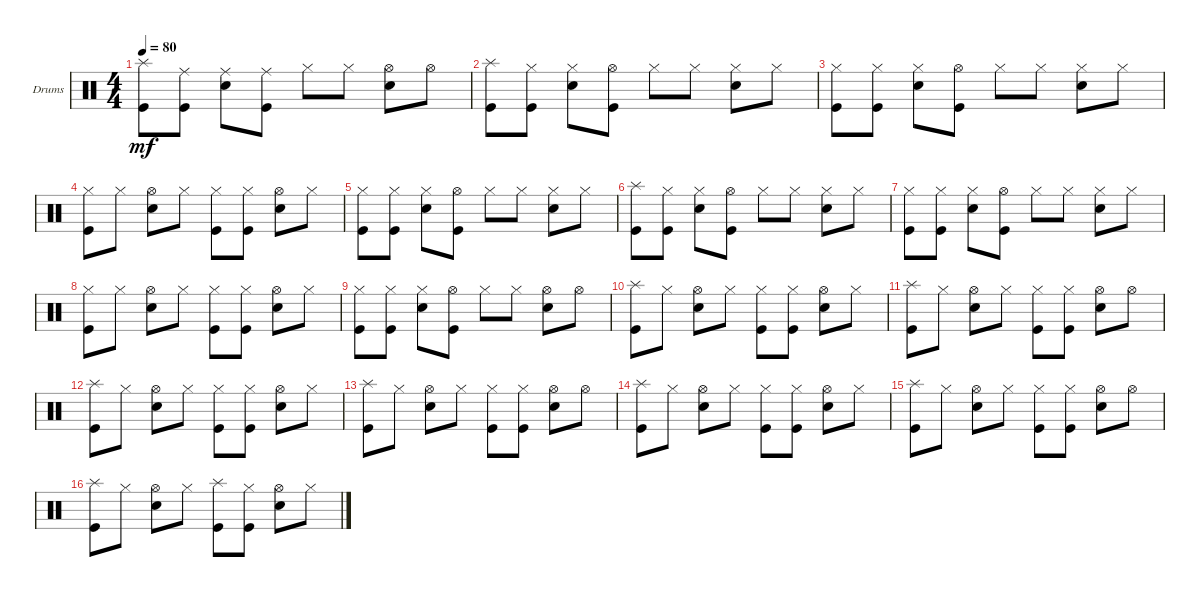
\defaultSystemsLayout 4
\bracketExtendMode groupsimilarinstruments
\firstSystemTrackNameOrientation horizontal
\otherSystemsTrackNameOrientation horizontal
\track ("Manyakin" "Drums") {instrument percussion}
\staff {score}
\articulation defaults
\ts (4 4)
\tempo 80
\clef neutral
\ks c
("Kick (hit)" "Splash (hit)").8{dy mf} ("Kick (hit)" "Ride (middle)").8 ("Snare (hit) 2" "Ride (middle)").8 ("Kick (hit)" "Ride (middle)").8 "Hi-Hat (closed)".8 "Hi-Hat (closed)".8 ("Hi-Hat (open)" "Snare (hit) 2").8 "Hi-Hat (open)".8 |
("Kick (hit)" "Splash (hit)").8 ("Kick (hit)" "Hi-Hat (closed)").8 ("Hi-Hat (closed)" "Snare (hit) 2").8 ("Hi-Hat (open)" "Kick (hit)").8 "Hi-Hat (closed)".8 "Hi-Hat (closed)".8 ("Hi-Hat (closed)" "Snare (hit) 2").8 "Hi-Hat (closed)".8 |
("Kick (hit)" "Hi-Hat (closed)").8 ("Kick (hit)" "Hi-Hat (closed)").8 ("Hi-Hat (closed)" "Snare (hit) 2").8 ("Hi-Hat (open)" "Kick (hit)").8 "Hi-Hat (closed)".8 "Hi-Hat (closed)".8 ("Hi-Hat (closed)" "Snare (hit) 2").8 "Hi-Hat (closed)".8 |
("Kick (hit)" "Hi-Hat (closed)").8 "Hi-Hat (closed)".8 ("Hi-Hat (open)" "Snare (hit) 2").8 "Hi-Hat (closed)".8 ("Hi-Hat (closed)" "Kick (hit)").8 ("Hi-Hat (closed)" "Kick (hit)").8 ("Hi-Hat (open)" "Snare (hit) 2").8 "Hi-Hat (closed)".8 |
("Kick (hit)" "Hi-Hat (closed)").8 ("Kick (hit)" "Hi-Hat (closed)").8 ("Hi-Hat (closed)" "Snare (hit) 2").8 ("Hi-Hat (open)" "Kick (hit)").8 "Hi-Hat (closed)".8 "Hi-Hat (closed)".8 ("Hi-Hat (closed)" "Snare (hit) 2").8 "Hi-Hat (closed)".8 |
("Kick (hit)" "Splash (hit)").8 ("Kick (hit)" "Hi-Hat (closed)").8 ("Hi-Hat (closed)" "Snare (hit) 2").8 ("Hi-Hat (open)" "Kick (hit)").8 "Hi-Hat (closed)".8 "Hi-Hat (closed)".8 ("Hi-Hat (closed)" "Snare (hit) 2").8 "Hi-Hat (closed)".8 |
("Kick (hit)" "Hi-Hat (closed)").8 ("Kick (hit)" "Hi-Hat (closed)").8 ("Hi-Hat (closed)" "Snare (hit) 2").8 ("Hi-Hat (open)" "Kick (hit)").8 "Hi-Hat (closed)".8 "Hi-Hat (closed)".8 ("Hi-Hat (closed)" "Snare (hit) 2").8 "Hi-Hat (closed)".8 |
("Kick (hit)" "Hi-Hat (closed)").8 "Hi-Hat (closed)".8 ("Hi-Hat (open)" "Snare (hit) 2").8 "Hi-Hat (closed)".8 ("Hi-Hat (closed)" "Kick (hit)").8 ("Hi-Hat (closed)" "Kick (hit)").8 ("Hi-Hat (open)" "Snare (hit) 2").8 "Hi-Hat (closed)".8 |
("Kick (hit)" "Hi-Hat (closed)").8 ("Kick (hit)" "Hi-Hat (closed)").8 ("Hi-Hat (closed)" "Snare (hit) 2").8 ("Hi-Hat (open)" "Kick (hit)").8 "Hi-Hat (closed)".8 "Hi-Hat (closed)".8 ("Hi-Hat (open)" "Snare (hit) 2").8 "Hi-Hat (open)".8 |
("Kick (hit)" "Splash (hit)").8 "Hi-Hat (closed)".8 ("Hi-Hat (open)" "Snare (hit) 2").8 "Hi-Hat (closed)".8 ("Hi-Hat (closed)" "Kick (hit)").8 ("Hi-Hat (closed)" "Kick (hit)").8 ("Hi-Hat (open)" "Snare (hit) 2").8 "Hi-Hat (closed)".8 |
("Kick (hit)" "Splash (hit)").8 "Hi-Hat (closed)".8 ("Hi-Hat (open)" "Snare (hit) 2").8 "Hi-Hat (closed)".8 ("Hi-Hat (closed)" "Kick (hit)").8 ("Hi-Hat (closed)" "Kick (hit)").8 ("Hi-Hat (open)" "Snare (hit) 2").8 "Hi-Hat (open)".8 |
("Kick (hit)" "Splash (hit)").8 "Hi-Hat (closed)".8 ("Hi-Hat (open)" "Snare (hit) 2").8 "Hi-Hat (closed)".8 ("Hi-Hat (closed)" "Kick (hit)").8 ("Hi-Hat (closed)" "Kick (hit)").8 ("Hi-Hat (open)" "Snare (hit) 2").8 "Hi-Hat (closed)".8 |
("Kick (hit)" "Splash (hit)").8 "Hi-Hat (closed)".8 ("Hi-Hat (open)" "Snare (hit) 2").8 "Hi-Hat (closed)".8 ("Hi-Hat (closed)" "Kick (hit)").8 ("Hi-Hat (closed)" "Kick (hit)").8 ("Hi-Hat (open)" "Snare (hit) 2").8 "Hi-Hat (open)".8 |
("Kick (hit)" "Splash (hit)").8 "Hi-Hat (closed)".8 ("Hi-Hat (open)" "Snare (hit) 2").8 "Hi-Hat (closed)".8 ("Hi-Hat (closed)" "Kick (hit)").8 ("Hi-Hat (closed)" "Kick (hit)").8 ("Hi-Hat (open)" "Snare (hit) 2").8 "Hi-Hat (closed)".8 |
("Kick (hit)" "Splash (hit)").8 "Hi-Hat (closed)".8 ("Hi-Hat (open)" "Snare (hit) 2").8 "Hi-Hat (closed)".8 ("Hi-Hat (closed)" "Kick (hit)").8 ("Hi-Hat (closed)" "Kick (hit)").8 ("Hi-Hat (open)" "Snare (hit) 2").8 "Hi-Hat (open)".8 |
("Kick (hit)" "Splash (hit)").8 "Hi-Hat (closed)".8 ("Hi-Hat (open)" "Snare (hit) 2").8 "Hi-Hat (closed)".8 ("Kick (hit)" "Splash (hit)").8 ("Hi-Hat (closed)" "Kick (hit)").8 ("Hi-Hat (open)" "Snare (hit) 2").8 "Hi-Hat (closed)".8
